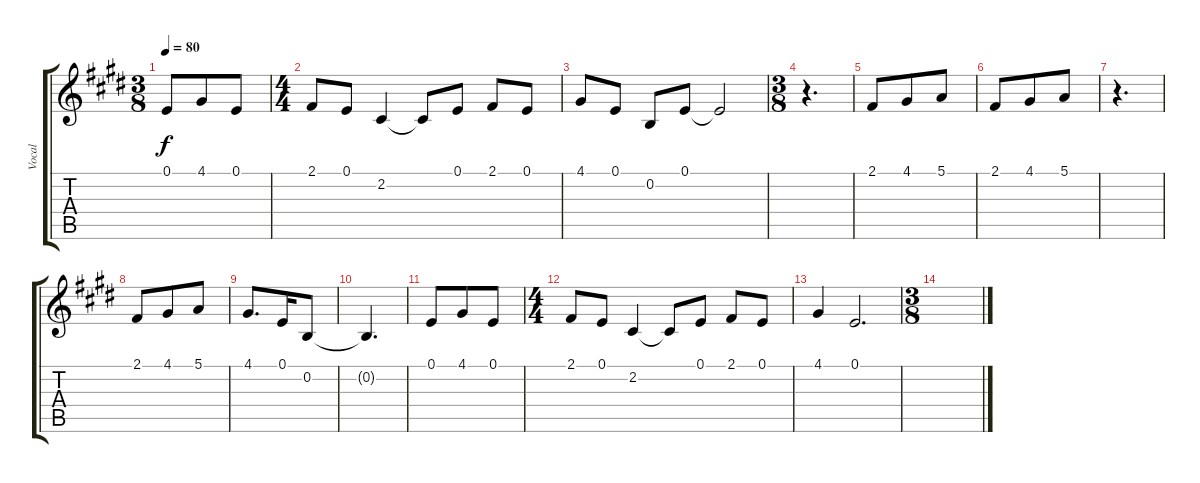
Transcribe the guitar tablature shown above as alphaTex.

\track ("Vocal" "Vocal") {instrument synthbrass1}
\staff {score tabs}
\tuning (E4 B3 G3 D3 A2 E2) {hide}
\ts (3 8)
\tempo 80
\clef g2
\ks c#minor
0.1.8{dy f} 4.1.8 0.1.8 |
\ts (4 4)
2.1.8 0.1.8 2.2.4 2.2{t}.8 0.1.8 2.1.8 0.1.8 |
4.1.8 0.1.8 0.2.8 0.1.8 0.1{t}.2 |
\ts (3 8)
r.4{d} |
2.1.8 4.1.8 5.1.8 |
2.1.8 4.1.8 5.1.8 |
r.4{d} |
2.1.8 4.1.8 5.1.8 |
4.1.8{d} 0.1.16 0.2.8 |
0.2{t}.4{d} |
0.1.8 4.1.8 0.1.8 |
\ts (4 4)
2.1.8 0.1.8 2.2.4 2.2{t}.8 0.1.8 2.1.8 0.1.8 |
4.1.4 0.1.2{d} |
\ts (3 8)
